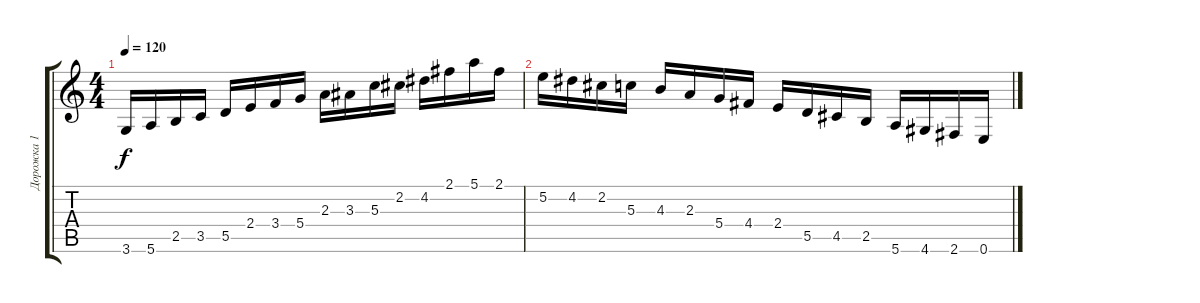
\track ("Дорожка 1" "Дорожка 1") {instrument acousticguitarnylon}
\staff {score tabs}
\tuning (E4 B3 G3 D3 A2 E2) {hide}
\ts (4 4)
\tempo 120
\clef g2
\ks c
3.6.16{dy f instrument acousticguitarnylon} 5.6.16 2.5.16 3.5.16 5.5.16 2.4.16 3.4.16 5.4.16 2.3.16 3.3.16 5.3.16 2.2.16 4.2.16 2.1.16 5.1.16 2.1.16 |
5.2.16 4.2.16 2.2.16 5.3.16 4.3.16 2.3.16 5.4.16 4.4.16 2.4.16 5.5.16 4.5.16 2.5.16 5.6.16 4.6.16 2.6.16 0.6.16
